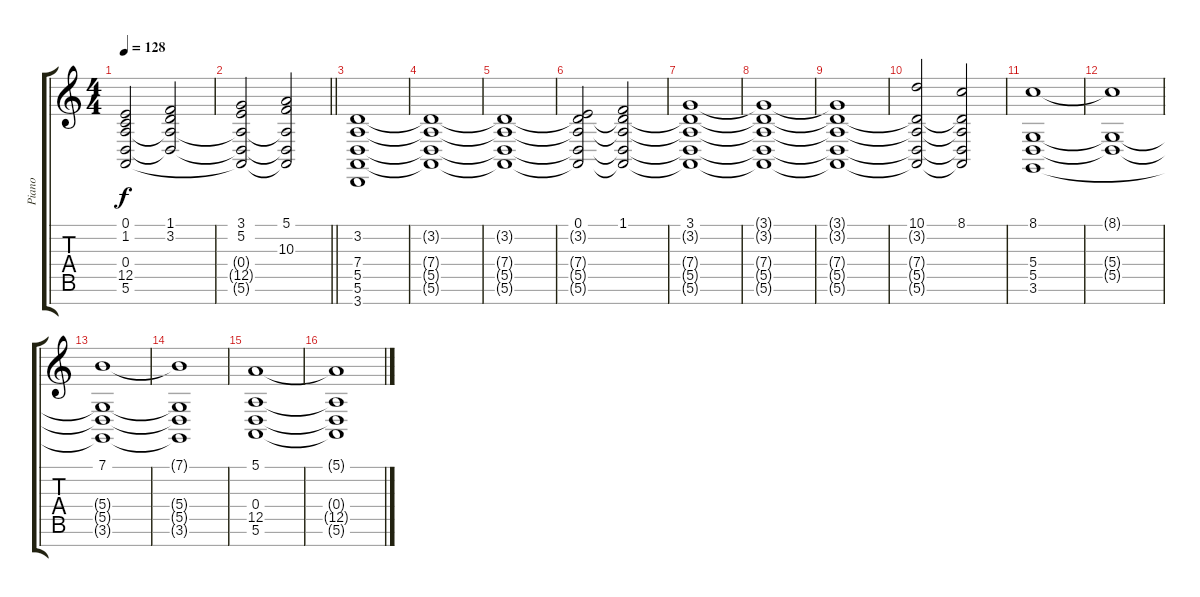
\track ("Piano" "Piano") {instrument drawbarorgan}
\staff {score tabs}
\tuning (E4 B3 G3 D3 A2 E2 B1) {hide}
\ts (4 4)
\tempo 128
\clef g2
\ks c
(0.1 1.2 0.4{t} 12.5{t} 5.6{t}).2{dy f} (1.1 3.2 0.4{t} 12.5{t}).2 |
\barLineRight lightlight
(3.1 5.2 0.4{t} 12.5{t} 5.6{t}).2 (5.1 10.3 0.4{t} 12.5{t} 5.6{t}).2 |
(3.2 7.4 5.5 5.6 3.7).1 |
(3.2{t} 7.4{t} 5.5{t} 5.6{t}).1 |
(3.2{t} 7.4{t} 5.5{t} 5.6{t}).1 |
(0.1 3.2{t} 7.4{t} 5.5{t} 5.6{t}).2 (1.1 3.2{t} 7.4{t} 5.5{t} 5.6{t}).2 |
(3.1 3.2{t} 7.4{t} 5.5{t} 5.6{t}).1 |
(3.1{t} 3.2{t} 7.4{t} 5.5{t} 5.6{t}).1 |
(3.1{t} 3.2{t} 7.4{t} 5.5{t} 5.6{t}).1 |
(10.1 3.2{t} 7.4{t} 5.5{t} 5.6{t}).2 (8.1 3.2{t} 7.4{t} 5.5{t} 5.6{t}).2 |
(8.1 5.4 5.5 3.6).1 |
(8.1{t} 5.4{t} 5.5{t}).1 |
(7.1 5.4{t} 5.5{t} 3.6{t}).1 |
(7.1{t} 5.4{t} 5.5{t} 3.6{t}).1 |
(5.1 0.4 12.5 5.6).1 |
(5.1{t} 0.4{t} 12.5{t} 5.6{t}).1
